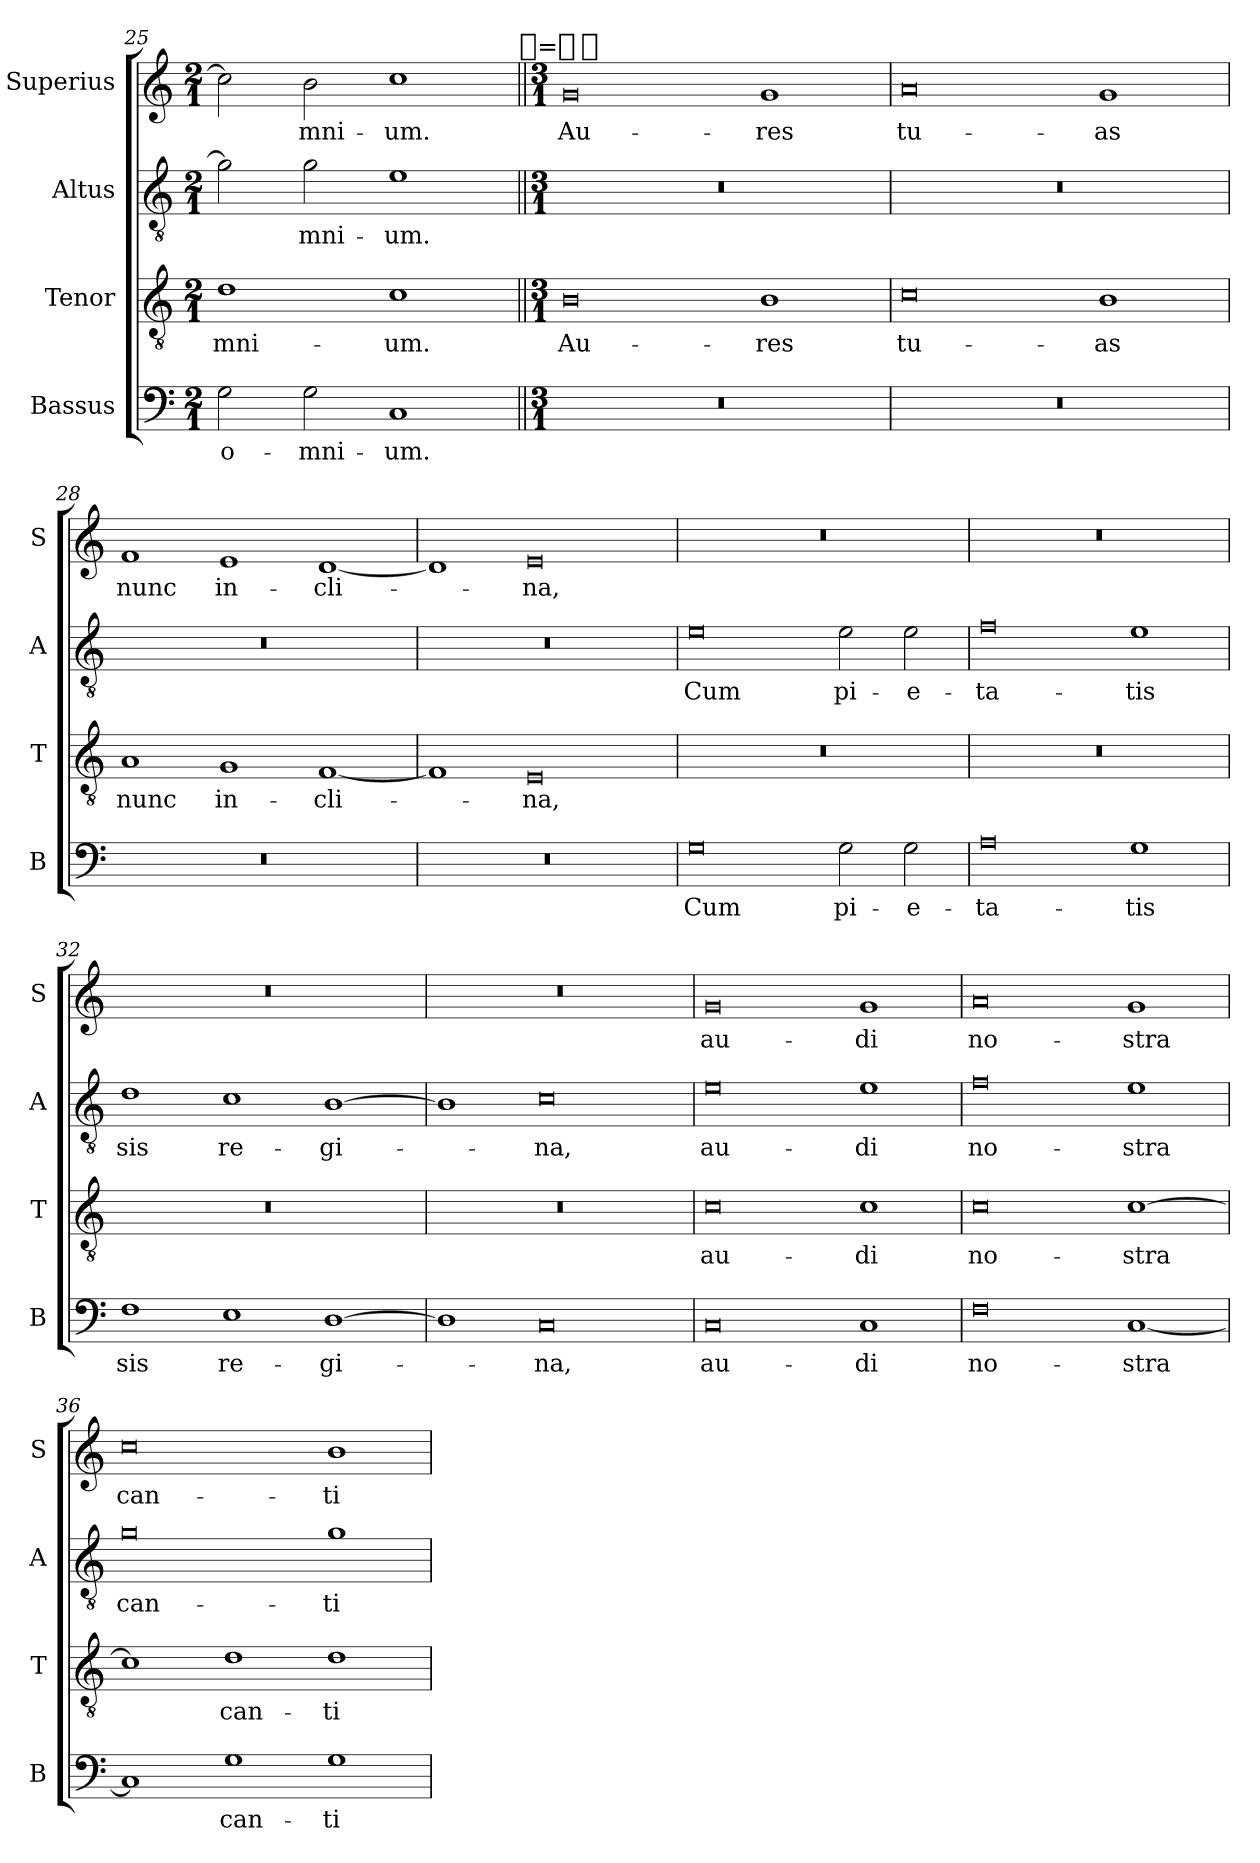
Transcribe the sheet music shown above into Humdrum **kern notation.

**kern	**text	**kern	**text	**kern	**text	**kern	**text
*part4	*part4	*part3	*part3	*part2	*part2	*part1	*part1
*staff4	*staff4	*staff3	*staff3	*staff2	*staff2	*staff1	*staff1
*I"Bassus	*	*I"Tenor	*	*I"Altus	*	*I"Superius	*
*I'B	*	*I'T	*	*I'A	*	*I'S	*
*clefF4	*	*clefGv2	*	*clefGv2	*	*clefG2	*
*k[]	*	*k[]	*	*k[]	*	*k[]	*
*M2/1	*	*M2/1	*	*M2/1	*	*M2/1	*
=25	=25	=25	=25	=25	=25	=25	=25
2G	o-	1d	-mni-	2g]	.	2cc]	.
2G	-mni-	.	.	2g	-mni-	2b	-mni-
1C	-um.	1c	-um.	1e	-um.	1cc	-um.
!	!	!	!	!	!	!LO:TX:a:t=[whole]=[whole-dot]	!
=26||	=26||	=26||	=26||	=26||	=26||	=26||	=26||
*M3/1	*	*M3/1	*	*M3/1	*	*M3/1	*
0.r	.	0B	Au-	0.r	.	0g	Au-
.	.	1B	-res	.	.	1g	-res
=27	=27	=27	=27	=27	=27	=27	=27
0.r	.	0c	tu-	0.r	.	0a	tu-
.	.	1B	-as	.	.	1g	-as
=28	=28	=28	=28	=28	=28	=28	=28
0.r	.	1A	nunc	0.r	.	1f	nunc
.	.	1G	in-	.	.	1e	in-
.	.	[1F	-cli-	.	.	[1d	-cli-
=29	=29	=29	=29	=29	=29	=29	=29
0.r	.	1F]	.	0.r	.	1d]	.
.	.	0E	-na,	.	.	0e	-na,
=30	=30	=30	=30	=30	=30	=30	=30
0G	Cum	0.r	.	0e	Cum	0.r	.
2G	pi-	.	.	2e	pi-	.	.
2G	-e-	.	.	2e	-e-	.	.
=31	=31	=31	=31	=31	=31	=31	=31
0A	-ta-	0.r	.	0f	-ta-	0.r	.
1G	-tis	.	.	1e	-tis	.	.
=32	=32	=32	=32	=32	=32	=32	=32
1F	sis	0.r	.	1d	sis	0.r	.
1E	re-	.	.	1c	re-	.	.
[1D	-gi-	.	.	[1B	-gi-	.	.
=33	=33	=33	=33	=33	=33	=33	=33
1D]	.	0.r	.	1B]	.	0.r	.
0C	-na,	.	.	0c	-na,	.	.
=34	=34	=34	=34	=34	=34	=34	=34
0C	au-	0c	au-	0e	au-	0g	au-
1C	-di	1c	-di	1e	-di	1g	-di
=35	=35	=35	=35	=35	=35	=35	=35
0F	no-	0c	no-	0f	no-	0a	no-
[1C	-stra	[1c	-stra	1e	-stra	1g	-stra
=36	=36	=36	=36	=36	=36	=36	=36
1C]	.	1c]	.	0g	can-	0cc	can-
1G	can-	1d	can-	.	.	.	.
1G	-ti-	1d	-ti-	1g	-ti-	1b	-ti-
=	=	=	=	=	=	=	=
*-	*-	*-	*-	*-	*-	*-	*-
